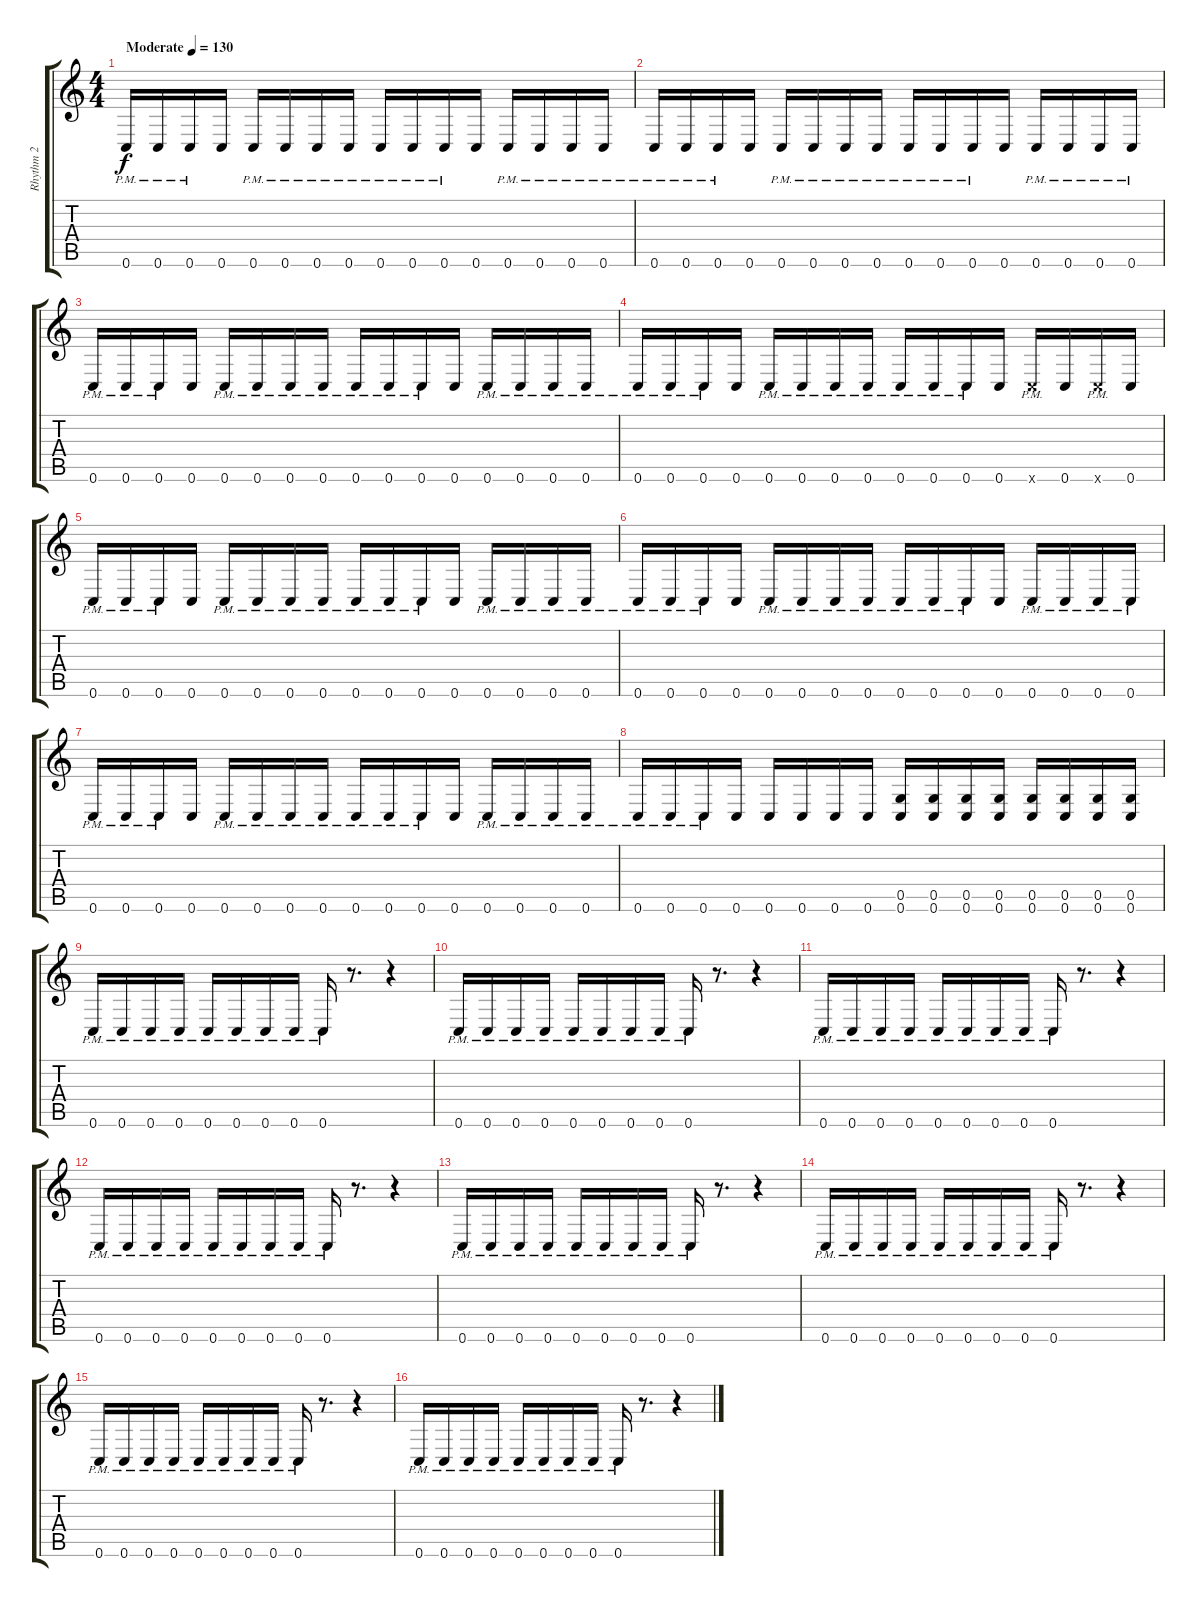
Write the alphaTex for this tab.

\track ("Rhythm 2" "Rhythm 2") {instrument distortionguitar}
\staff {score tabs}
\tuning (D4 A3 F3 C3 G2 C2) {hide}
\ts (4 4)
\tempo (130 "Moderate")
\clef g2
\ks c
0.6{pm}.16{dy f instrument distortionguitar} 0.6{pm}.16 0.6{pm}.16 0.6.16 0.6{pm}.16 0.6{pm}.16 0.6{pm}.16 0.6{pm}.16 0.6{pm}.16 0.6{pm}.16 0.6{pm}.16 0.6.16 0.6{pm}.16 0.6{pm}.16 0.6{pm}.16 0.6{pm}.16 |
0.6{pm}.16 0.6{pm}.16 0.6{pm}.16 0.6.16 0.6{pm}.16 0.6{pm}.16 0.6{pm}.16 0.6{pm}.16 0.6{pm}.16 0.6{pm}.16 0.6{pm}.16 0.6.16 0.6{pm}.16 0.6{pm}.16 0.6{pm}.16 0.6{pm}.16 |
0.6{pm}.16 0.6{pm}.16 0.6{pm}.16 0.6.16 0.6{pm}.16 0.6{pm}.16 0.6{pm}.16 0.6{pm}.16 0.6{pm}.16 0.6{pm}.16 0.6{pm}.16 0.6.16 0.6{pm}.16 0.6{pm}.16 0.6{pm}.16 0.6{pm}.16 |
0.6{pm}.16 0.6{pm}.16 0.6{pm}.16 0.6.16 0.6{pm}.16 0.6{pm}.16 0.6{pm}.16 0.6{pm}.16 0.6{pm}.16 0.6{pm}.16 0.6{pm}.16 0.6.16 0.6{pm x}.16 0.6.16 0.6{pm x}.16 0.6.16 |
0.6{pm}.16 0.6{pm}.16 0.6{pm}.16 0.6.16 0.6{pm}.16 0.6{pm}.16 0.6{pm}.16 0.6{pm}.16 0.6{pm}.16 0.6{pm}.16 0.6{pm}.16 0.6.16 0.6{pm}.16 0.6{pm}.16 0.6{pm}.16 0.6{pm}.16 |
0.6{pm}.16 0.6{pm}.16 0.6{pm}.16 0.6.16 0.6{pm}.16 0.6{pm}.16 0.6{pm}.16 0.6{pm}.16 0.6{pm}.16 0.6{pm}.16 0.6{pm}.16 0.6.16 0.6{pm}.16 0.6{pm}.16 0.6{pm}.16 0.6{pm}.16 |
0.6{pm}.16 0.6{pm}.16 0.6{pm}.16 0.6.16 0.6{pm}.16 0.6{pm}.16 0.6{pm}.16 0.6{pm}.16 0.6{pm}.16 0.6{pm}.16 0.6{pm}.16 0.6.16 0.6{pm}.16 0.6{pm}.16 0.6{pm}.16 0.6{pm}.16 |
0.6{pm}.16 0.6{pm}.16 0.6{pm}.16 0.6.16 0.6.16 0.6.16 0.6.16 0.6.16 (0.5 0.6).16 (0.5 0.6).16 (0.5 0.6).16 (0.5 0.6).16 (0.5 0.6).16 (0.5 0.6).16 (0.5 0.6).16 (0.5 0.6).16 |
0.6{pm}.16 0.6{pm}.16 0.6{pm}.16 0.6{pm}.16 0.6{pm}.16 0.6{pm}.16 0.6{pm}.16 0.6{pm}.16 0.6{pm}.16 r.8{d} r.4 |
0.6{pm}.16 0.6{pm}.16 0.6{pm}.16 0.6{pm}.16 0.6{pm}.16 0.6{pm}.16 0.6{pm}.16 0.6{pm}.16 0.6{pm}.16 r.8{d} r.4 |
0.6{pm}.16 0.6{pm}.16 0.6{pm}.16 0.6{pm}.16 0.6{pm}.16 0.6{pm}.16 0.6{pm}.16 0.6{pm}.16 0.6{pm}.16 r.8{d} r.4 |
0.6{pm}.16 0.6{pm}.16 0.6{pm}.16 0.6{pm}.16 0.6{pm}.16 0.6{pm}.16 0.6{pm}.16 0.6{pm}.16 0.6{pm}.16 r.8{d} r.4 |
0.6{pm}.16 0.6{pm}.16 0.6{pm}.16 0.6{pm}.16 0.6{pm}.16 0.6{pm}.16 0.6{pm}.16 0.6{pm}.16 0.6{pm}.16 r.8{d} r.4 |
0.6{pm}.16 0.6{pm}.16 0.6{pm}.16 0.6{pm}.16 0.6{pm}.16 0.6{pm}.16 0.6{pm}.16 0.6{pm}.16 0.6{pm}.16 r.8{d} r.4 |
0.6{pm}.16 0.6{pm}.16 0.6{pm}.16 0.6{pm}.16 0.6{pm}.16 0.6{pm}.16 0.6{pm}.16 0.6{pm}.16 0.6{pm}.16 r.8{d} r.4 |
0.6{pm}.16 0.6{pm}.16 0.6{pm}.16 0.6{pm}.16 0.6{pm}.16 0.6{pm}.16 0.6{pm}.16 0.6{pm}.16 0.6{pm}.16 r.8{d} r.4
